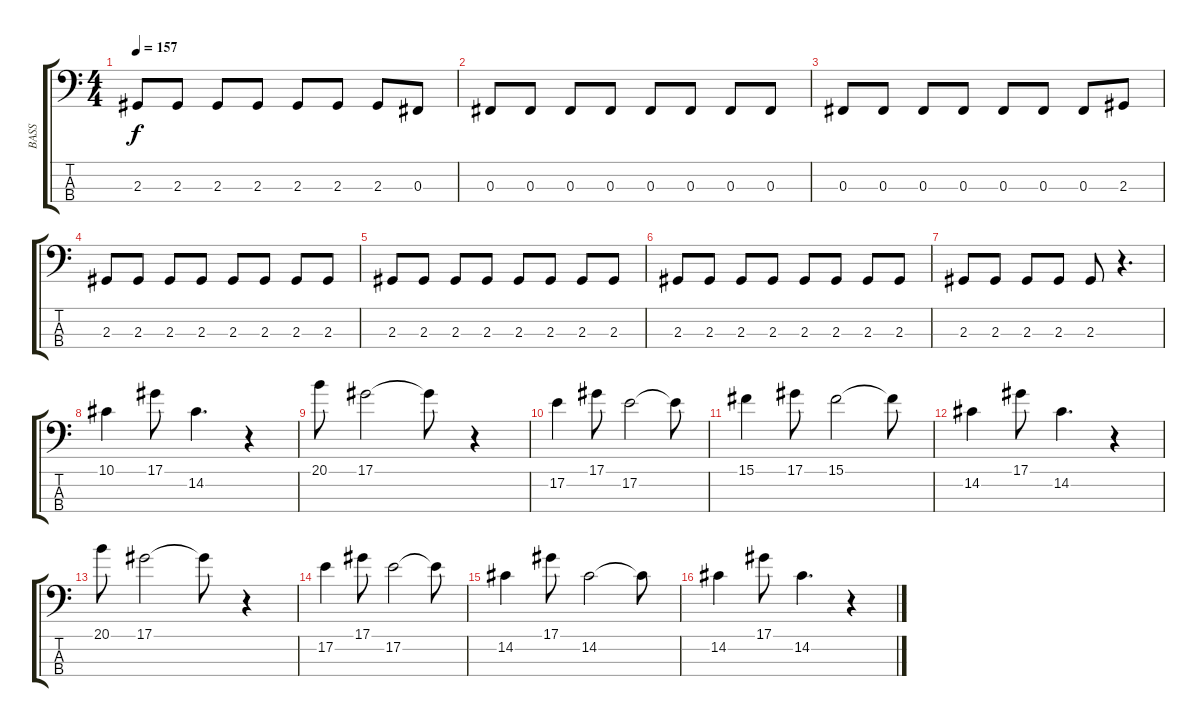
\track ("BASS" "BASS") {instrument electricbassfinger}
\staff {score tabs}
\tuning (Eb2 B1 Gb1 Db1) {hide}
\ts (4 4)
\tempo 157
\clef f4
\ks c
2.3.8{dy f} 2.3.8 2.3.8 2.3.8 2.3.8 2.3.8 2.3.8 0.3.8 |
0.3.8 0.3.8 0.3.8 0.3.8 0.3.8 0.3.8 0.3.8 0.3.8 |
0.3.8 0.3.8 0.3.8 0.3.8 0.3.8 0.3.8 0.3.8 2.3.8 |
2.3.8 2.3.8 2.3.8 2.3.8 2.3.8 2.3.8 2.3.8 2.3.8 |
2.3.8 2.3.8 2.3.8 2.3.8 2.3.8 2.3.8 2.3.8 2.3.8 |
2.3.8 2.3.8 2.3.8 2.3.8 2.3.8 2.3.8 2.3.8 2.3.8 |
2.3.8 2.3.8 2.3.8 2.3.8 2.3.8 r.4{d} |
10.1.4 17.1.8 14.2.4{d} r.4 |
20.1.8 17.1.2 17.1{t}.8 r.4 |
17.2.4 17.1.8 17.2.2 17.2{t}.8 |
15.1.4 17.1.8 15.1.2 15.1{t}.8 |
14.2.4 17.1.8 14.2.4{d} r.4 |
20.1.8 17.1.2 17.1{t}.8 r.4 |
17.2.4 17.1.8 17.2.2 17.2{t}.8 |
14.2.4 17.1.8 14.2.2 14.2{t}.8 |
14.2.4 17.1.8 14.2.4{d} r.4
